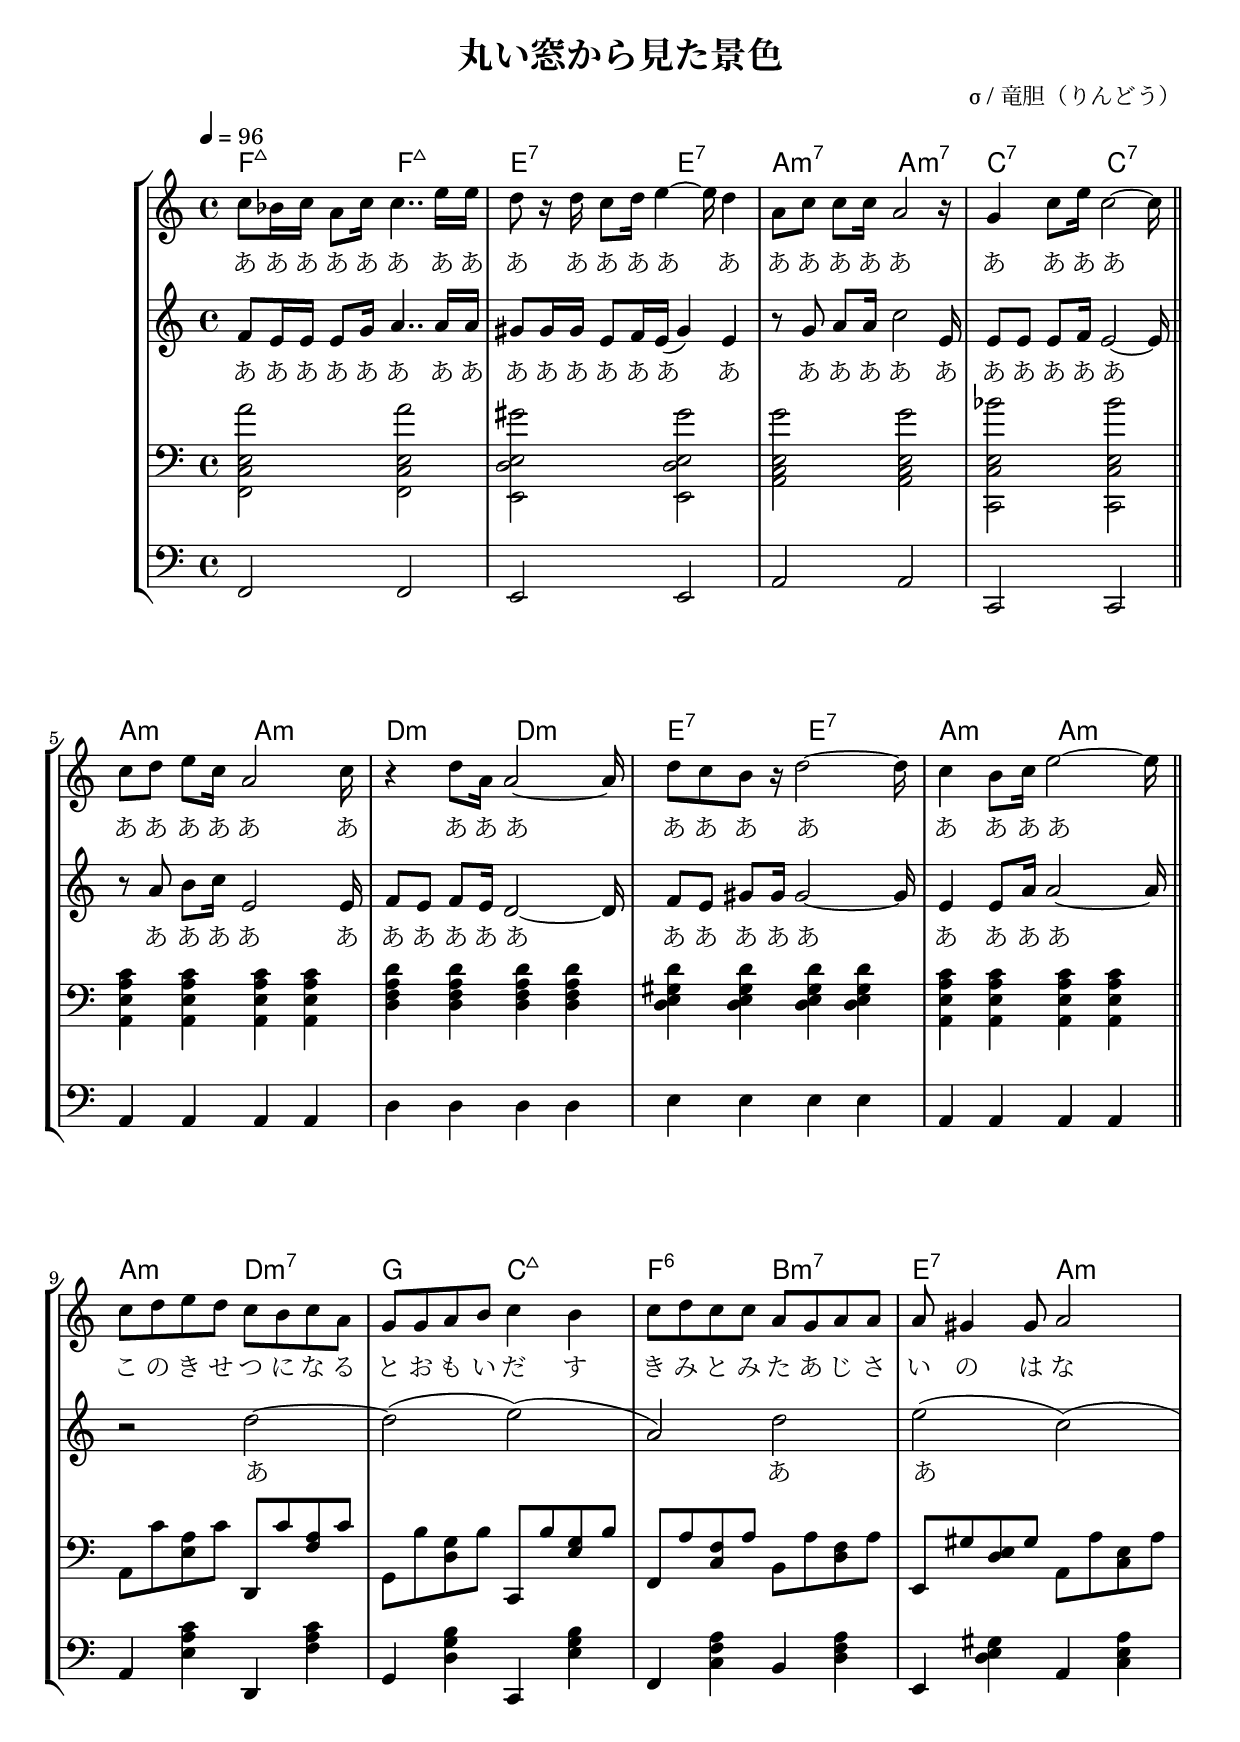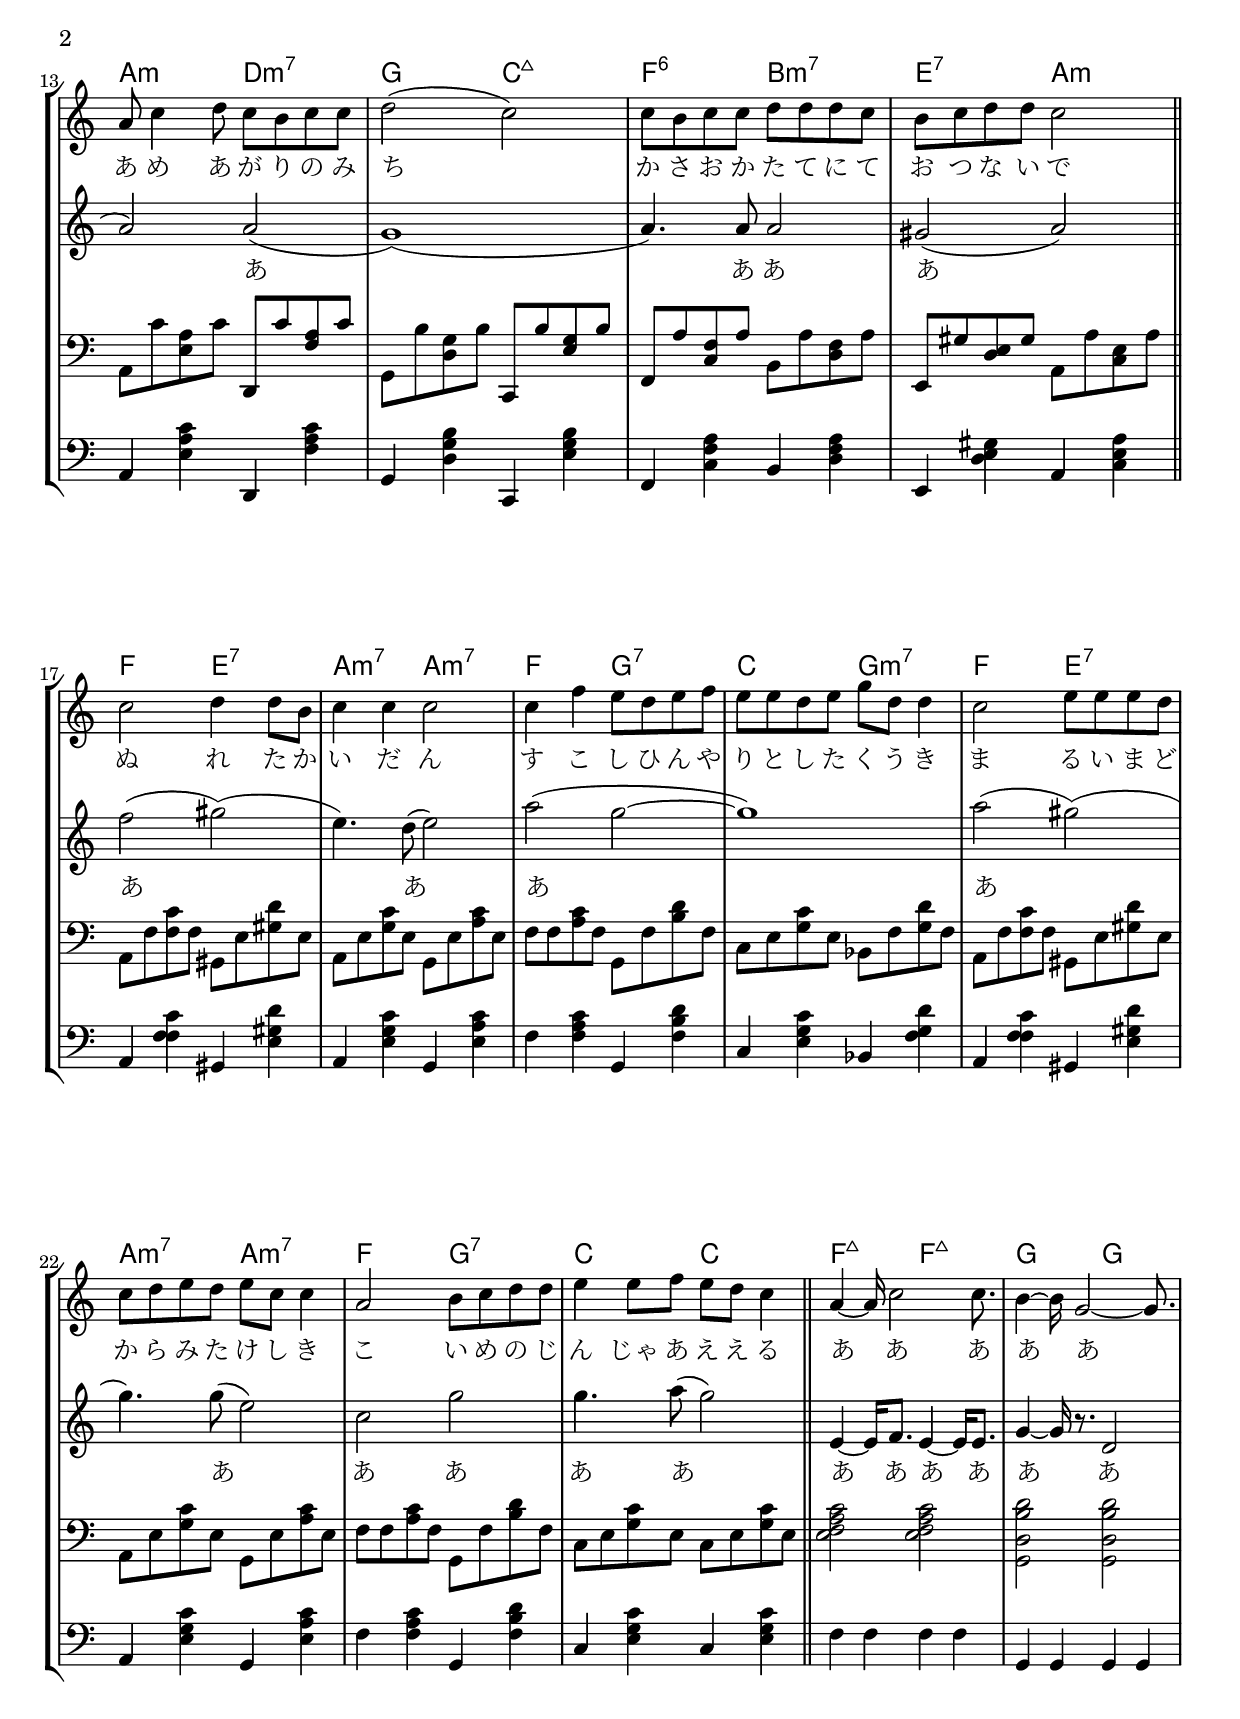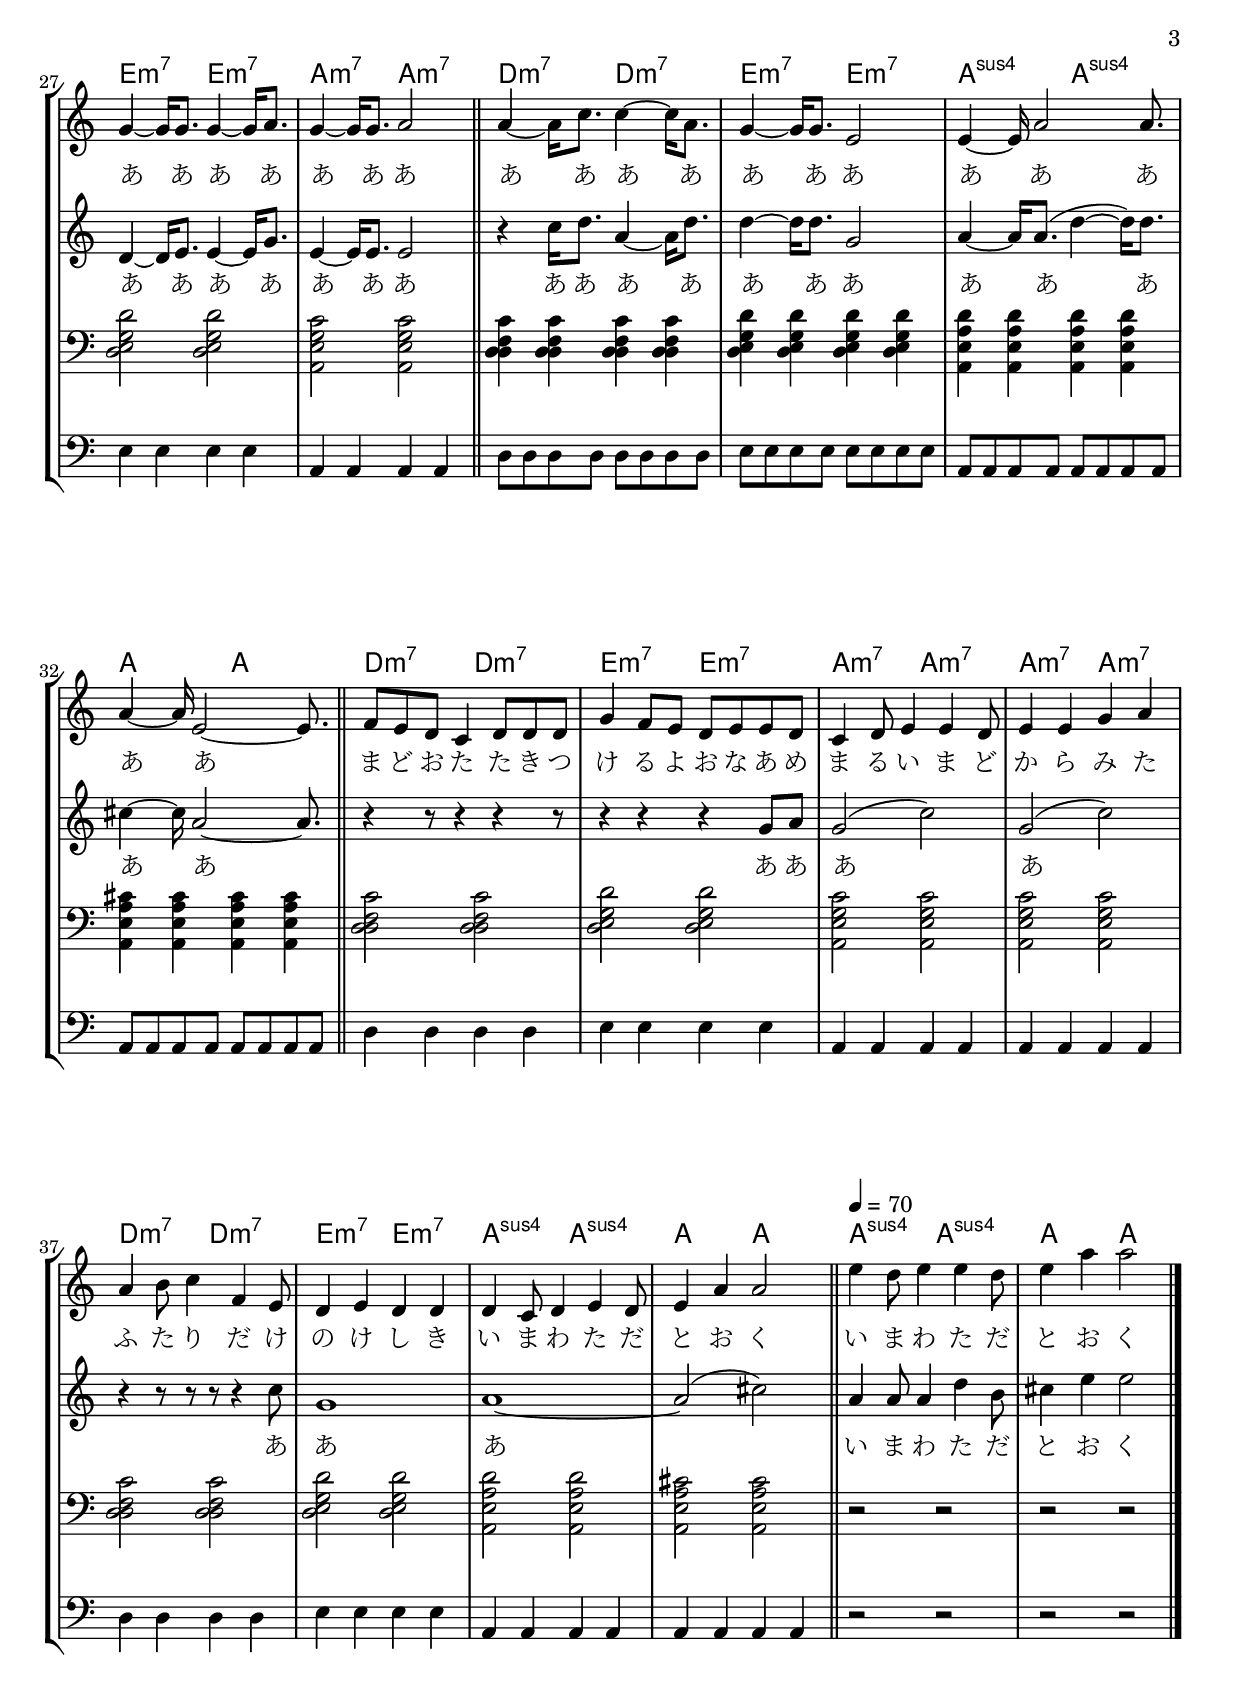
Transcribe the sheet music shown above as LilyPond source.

\version "2.12.1"

\header {
	title = \markup {丸い窓から見た景色}
	composer = \markup \center-column {"σ / 竜胆（りんどう）"}
}

harmony = \chordmode {
	f2:maj7 f:maj7 e:7 e:7 a:min7 a:min7 c:7 c:7 

	a:m a:m d:m d:m e:7 e:7 a:m a:m 

	a:m d:min7 g c:maj7 f:6 b:m7 e:7 a:m a:m d:min7 g c:maj7 f:6 b:m7 e:7 a:m 

	f e:7 a:min7 a:min7 f g:7 c g:min7 f e:7 a:min7 a:min7 f g:7 c c 

	f:maj7 f:maj7 g g e:min7 e:min7 a:min7 a:min7 

	d:min7 d:min7 e:min7 e:min7 a:sus4 a:sus4 a a 

	d:min7 d:min7 e:min7 e:min7 a:min7 a:min7 a:min7 a:min7 d:min7 d:min7 e:min7 e:min7 a:sus4 a:sus4 a a 

	a:sus4 a:sus4 a a 
}

melody = {
	\set Staff.midiInstrument = #"Flute"
		\key c \major
	\tempo 4 = 96
c''8  bes'16  c''16  a'8  c''16  c''4..  e''16  e''16 
	d''8  r16  d''16  c''8  d''16  e''4~e''16  d''4 
	a'8  c''8  c''8  c''16  a'2  r16 
	g'4  c''8  e''16  c''2~c''16
	\set Staff.midiInstrument = #"Flute"
	c''8  d''8  e''8  c''16  a'2  c''16 
	r4  d''8  a'16  a'2~a'16 
	d''8  c''8  b'8  r16  d''2~d''16 
	c''4  b'8  c''16  e''2~e''16
	\set Staff.midiInstrument = #"mmi0.42"
	c''8  d''8  e''8  d''8  c''8  b'8  c''8  a'8 
	g'8  g'8  a'8  b'8  c''4  b'4 
	c''8  d''8  c''8  c''8  a'8  g'8  a'8  a'8 
	a'8  gis'4  gis'8  a'2 
	a'8  c''4  d''8  c''8  b'8  c''8  c''8 
	d''2  (c''2) 
	c''8  b'8  c''8  c''8  d''8  d''8  d''8  c''8 
	b'8  c''8  d''8  d''8  c''2
	\set Staff.midiInstrument = #"mmi0.42"
	c''2  d''4  d''8  b'8 
	c''4  c''4  c''2 
	c''4  f''4  e''8  d''8  e''8  f''8 
	e''8  e''8  d''8  e''8  g''8  d''8  d''4 
	c''2  e''8  e''8  e''8  d''8 
	c''8  d''8  e''8  d''8  e''8  c''8  c''4 
	a'2  b'8  c''8  d''8  d''8 
	e''4  e''8  f''8  e''8  d''8  c''4
	\set Staff.midiInstrument = #"Acoustic Guitar (nylon)"
	a'4~a'16  c''2  c''8. 
	b'4~b'16  g'2~g'8. 
	g'4~g'16  g'8.  g'4~g'16  a'8. 
	g'4~g'16  g'8.  a'2
	\set Staff.midiInstrument = #"Acoustic Guitar (nylon)"
	a'4~a'16  c''8.  c''4~c''16  a'8. 
	g'4~g'16  g'8.  e'2 
	e'4~e'16  a'2  a'8. 
	a'4~a'16  e'2~e'8.
	\set Staff.midiInstrument = #"mmi0.42"
	f'8  e'8  d'8  c'4  d'8  d'8  d'8 
	g'4  f'8  e'8  d'8  e'8  e'8  d'8 
	c'4  d'8  e'4  e'4  d'8 
	e'4  e'4  g'4  a'4 
	a'4  b'8  c''4  f'4  e'8 
	d'4  e'4  d'4  d'4 
	d'4  c'8  d'4  e'4  d'8 
	e'4  a'4  a'2
	\set Staff.midiInstrument = #"Music box"
		\tempo 4 = 70
e''4  d''8  e''4  e''4  d''8 
	e''4  a''4  a''2
	\bar "|."
}

words = \lyricmode {
	あ  あ  あ  あ  あ  あ  あ  あ  あ  あ  あ  あ  あ  あ  あ  あ  あ  あ  あ  あ  あ  あ  あ  
	あ  あ  あ  あ  あ  あ  あ  あ  あ  あ  あ  あ  あ  あ  あ  あ  あ  
	こ  の  き  せ  つ  に  な  る  と  お  も  い  だ  す  き  み  と  み  た  あ  じ  さ  い  の  は  な  あ  め  あ  が  り  の  み  ち  か  さ  お  か  た  て  に  て  お  つ  な  い  で  
	ぬ  れ  た  か  い  だ  ん  す  こ  し  ひ  ん  や  り  と  し  た  く  う  き  ま  る  い  ま  ど  か  ら  み  た  け  し  き  こ  い  め  の  じ  ん  じゃ  あ  え  え  る  
	あ  あ  あ  あ  あ  あ  あ  あ  あ  あ  あ  あ  
	あ  あ  あ  あ  あ  あ  あ  あ  あ  あ  あ  あ  
	ま  ど  お  た  た  き  つ  け  る  よ  お  な  あ  め  ま  る  い  ま  ど  か  ら  み  た  ふ  た  り  だ  け  の  け  し  き  い  ま  わ  た  だ  と  お  く  
	い  ま  わ  た  だ  と  お  く  
}

secondmelody = {
	\set Staff.midiInstrument = #"Clarinet"
		\key c \major
	\tempo 4 = 96
f'8  e'16  e'16  e'8  g'16  a'4..  a'16  a'16 
	gis'8  gis'16  gis'16  e'8  f'16  e'16  (gis'4)  e'4 
	r8  g'8  a'8  a'16  c''2  e'16 
	e'8  e'8  e'8  f'16  e'2~e'16
	\set Staff.midiInstrument = #"Clarinet"
	r8  a'8  b'8  c''16  e'2  e'16 
	f'8  e'8  f'8  e'16  d'2~d'16 
	f'8  e'8  gis'8  gis'16  gis'2~gis'16 
	e'4  e'8  a'16  a'2~a'16
	\set Staff.midiInstrument = #"Violin"
	r2 d''2~ 
	d''2  (e''2) 
	(a'2)  d''2 
	e''2  (c''2) 
	(a'2)  a'2 
	(g'1) 
	(a'4.)  a'8  a'2 
	gis'2  (a'2)
	\set Staff.midiInstrument = #"Violin"
	f''2  (gis''2) 
	(e''4.)  d''8  (e''2) 
	a''2  (g''2~ 
	g''1) 
	 a''2  (gis''2) 
	(g''4.)  g''8  (e''2) 
	c''2  g''2 
	g''4.  a''8  (g''2)
	\set Staff.midiInstrument = #"Trumpet"
	e'4~e'16  f'8.  e'4~e'16  e'8. 
	g'4~g'16  r8.  d'2 
	d'4~d'16  e'8.  e'4~e'16  g'8. 
	e'4~e'16  e'8.  e'2
	\set Staff.midiInstrument = #"Trumpet"
	r4  c''16  d''8.  a'4~a'16  d''8. 
	d''4~d''16  d''8.  g'2 
	a'4~a'16  a'8.  (d''4~d''16)  d''8. 
	cis''4~cis''16  a'2~a'8.
	\set Staff.midiInstrument = #"Choir Aahs"
	r4  r8  r4  r4  r8 
	r4  r4  r4  g'8  a'8 
	g'2  (c''2) 
	g'2  (c''2) 
	r4  r8  r8  r8  r4  c''8 
	g'1 
	a'1~ 
	a'2  (cis''2)
	\set Staff.midiInstrument = #"Music box"
		\tempo 4 = 70
a'4  a'8  a'4  d''4  b'8 
	cis''4  e''4  e''2
	\bar "|."
}

secondwords = \lyricmode {
	あ  あ  あ  あ  あ  あ  あ  あ  あ  あ  あ  あ  あ  あ  あ  あ  あ  あ  あ  あ  あ  あ  あ  あ  あ  
	あ  あ  あ  あ  あ  あ  あ  あ  あ  あ  あ  あ  あ  あ  あ  あ  あ  あ  あ  
	あ  あ  あ  あ  あ  あ  あ  
	あ  あ  あ  あ  あ  あ  あ  あ  あ  
	あ  あ  あ  あ  あ  あ  あ  あ  あ  あ  あ  あ  あ  
	あ  あ  あ  あ  あ  あ  あ  あ  あ  あ  あ  あ  
	あ  あ  あ  あ  あ  あ  あ  
	い  ま  わ  た  だ  と  お  く  
}

tempochange = {
	\tempo 4 = 96
	r1 | r1 | r1 | r1 \bar "||"
	\tempo 4 = 96
	r1 | r1 | r1 | r1 \bar "||"
	\tempo 4 = 96
	r1 | r1 | r1 | r1 | r1 | r1 | r1 | r1 \bar "||"
	\tempo 4 = 96
	r1 | r1 | r1 | r1 | r1 | r1 | r1 | r1 \bar "||"
	\tempo 4 = 96
	r1 | r1 | r1 | r1 \bar "||"
	\tempo 4 = 96
	r1 | r1 | r1 | r1 \bar "||"
	\tempo 4 = 96
	r1 | r1 | r1 | r1 | r1 | r1 | r1 | r1 \bar "||"
	\tempo 4 = 70
	r1 | r1 \bar "|."
}

mainacc = {
	\clef bass
	\set Staff.midiInstrument = #"Acoustic grand"
	\key c \major
	\tempo 4 = 96
	<f, c e a'>2
	<f, c e a'>2
	<e, d e gis'>2
	<e, d e gis'>2
	<a, c e g'>2
	<a, c e g'>2
	<c, c e bes'>2
	<c, c e bes'>2
	\bar "||"

	\set Staff.midiInstrument = #"Acoustic grand"
	<a, e a c'>4 <a, e a c'>4
	<a, e a c'>4 <a, e a c'>4
	<d f a d'>4 <d f a d'>4
	<d f a d'>4 <d f a d'>4
	<e d gis d'>4 <e d gis d'>4
	<e d gis d'>4 <e d gis d'>4
	<a, e a c'>4 <a, e a c'>4
	<a, e a c'>4 <a, e a c'>4
	\bar "||"

	\set Staff.midiInstrument = #"orchestral strings"
	a,8 c' <e a> c'
	d,8 c' <f a> c'
	g,8 b <d g> b
	c,8 b <e g> b
	f,8 a <c f> a
	b,8 a <d f> a
	e,8 gis <d e> gis
	a,8 a <c e> a
	a,8 c' <e a> c'
	d,8 c' <f a> c'
	g,8 b <d g> b
	c,8 b <e g> b
	f,8 a <c f> a
	b,8 a <d f> a
	e,8 gis <d e> gis
	a,8 a <c e> a
	\bar "||"

	\set Staff.midiInstrument = #"orchestral strings"
	a,8 f <f c'> f
	gis,8 e <gis d'> e
	a,8 e <g c'> e
	g,8 e <a c'> e
	f8 f <a c'> f
	g,8 f <b d'> f
	c8 e <g c'> e
	bes,8 f <g d'> f
	a,8 f <f c'> f
	gis,8 e <gis d'> e
	a,8 e <g c'> e
	g,8 e <a c'> e
	f8 f <a c'> f
	g,8 f <b d'> f
	c8 e <g c'> e
	c8 e <g c'> e
	\bar "||"

	\set Staff.midiInstrument = #"Honky-tonk"
	<f e a c'>2
	<f e a c'>2
	<g, d b d'>2
	<g, d b d'>2
	<e d g d'>2
	<e d g d'>2
	<a, e g c'>2
	<a, e g c'>2
	\bar "||"

	\set Staff.midiInstrument = #"Honky-tonk"
	<d d f c'>4 <d d f c'>4
	<d d f c'>4 <d d f c'>4
	<e d g d'>4 <e d g d'>4
	<e d g d'>4 <e d g d'>4
	<a, e a d'>4 <a, e a d'>4
	<a, e a d'>4 <a, e a d'>4
	<a, e a cis'>4 <a, e a cis'>4
	<a, e a cis'>4 <a, e a cis'>4
	\bar "||"

	\set Staff.midiInstrument = #"Acoustic Guitar (steel)"
	<d d f c'>2
	<d d f c'>2
	<e d g d'>2
	<e d g d'>2
	<a, e g c'>2
	<a, e g c'>2
	<a, e g c'>2
	<a, e g c'>2
	<d d f c'>2
	<d d f c'>2
	<e d g d'>2
	<e d g d'>2
	<a, e a d'>2
	<a, e a d'>2
	<a, e a cis'>2
	<a, e a cis'>2
	\bar "||"

	\set Staff.midiInstrument = #"Acoustic grand"
	\tempo 4 = 70
	r2
	r2
	r2
	r2
	\bar "|."
}

subacc = {
	\clef bass
	\set Staff.midiInstrument = #"Electric Bass (finger)"
	\key c \major
	\tempo 4 = 96
	f,2
	f,2
	e,2
	e,2
	a,2
	a,2
	c,2
	c,2
	\bar "||"

	\set Staff.midiInstrument = #"Electric Bass (finger)"
	a,4 a,4
	a,4 a,4
	d4 d4
	d4 d4
	e4 e4
	e4 e4
	a,4 a,4
	a,4 a,4
	\bar "||"

	\set Staff.midiInstrument = #"Electric Guitar (clean)"
	a,4 <e a c'>4
	d,4 <f a c'>4
	g,4 <d g b>4
	c,4 <e g b>4
	f,4 <c f a>4
	b,4 <d f a>4
	e,4 <d e gis>4
	a,4 <c e a>4
	a,4 <e a c'>4
	d,4 <f a c'>4
	g,4 <d g b>4
	c,4 <e g b>4
	f,4 <c f a>4
	b,4 <d f a>4
	e,4 <d e gis>4
	a,4 <c e a>4
	\bar "||"

	\set Staff.midiInstrument = #"Electric Guitar (clean)"
	a,4 <f f c'>4
	gis,4 <e gis d'>4
	a,4 <e g c'>4
	g,4 <e a c'>4
	f4 <f a c'>4
	g,4 <f b d'>4
	c4 <e g c'>4
	bes,4 <f g d'>4
	a,4 <f f c'>4
	gis,4 <e gis d'>4
	a,4 <e g c'>4
	g,4 <e a c'>4
	f4 <f a c'>4
	g,4 <f b d'>4
	c4 <e g c'>4
	c4 <e g c'>4
	\bar "||"

	\set Staff.midiInstrument = #"Rock Organ"
	f4 f4
	f4 f4
	g,4 g,4
	g,4 g,4
	e4 e4
	e4 e4
	a,4 a,4
	a,4 a,4
	\bar "||"

	\set Staff.midiInstrument = #"Rock Organ"
	d8 d8 d8 d8
	d8 d8 d8 d8
	e8 e8 e8 e8
	e8 e8 e8 e8
	a,8 a,8 a,8 a,8
	a,8 a,8 a,8 a,8
	a,8 a,8 a,8 a,8
	a,8 a,8 a,8 a,8
	\bar "||"

	\set Staff.midiInstrument = #"Brass Section"
	d4 d4
	d4 d4
	e4 e4
	e4 e4
	a,4 a,4
	a,4 a,4
	a,4 a,4
	a,4 a,4
	d4 d4
	d4 d4
	e4 e4
	e4 e4
	a,4 a,4
	a,4 a,4
	a,4 a,4
	a,4 a,4
	\bar "||"

	\set Staff.midiInstrument = #"Acoustic grand"
	\tempo 4 = 70
	r2
	r2
	r2
	r2
	\bar "|."
}

percA = {
	\drummode {
	r1 |r1 |r1 |r1 \bar "||"
	r1  |r2. hho4  |r1  |r2. hho4  \bar "||"
	hh4 hh8 hh2 r8  |\times 16/32{ hh2 hh8. hh8. hh4. hh2. } |hh4 hh8 hh2 r8  |hh4 hh8 hh4 hh4.  |hh4 hh8 hh2 r8  |\times 16/32{ hh2 hh8. hh8. hh4. hh2. } |hh4 hh8 hh2 r8  |\times 16/32{ hh2 hh8. hh1 r4 r16 } \bar "||"
	r8 cymr16 cymr16 cymr8 cymr16 cymr16 cymr8 cymr16 cymr16 cymr8 cymr8  |cymr8 cymr16 cymr16 cymr8 cymr16 cymr16 cymr8 cymr16 cymr16 cymr8 cymr8  |cymr8 cymr16 cymr16 cymr8 cymr16 cymr16 cymr8 cymr16 cymr16 cymr8 cymr16 cymr16  |cymr8 cymr16 cymr16 cymr8 cymr16 cymr16 cymr8 cymr16 cymr16 cymr8 cymr8  |r8 cymr16 cymr16 cymr8 cymr16 cymr16 cymr8 cymr16 cymr16 cymr8 cymr8  |cymr8 cymr16 cymr16 cymr8 cymr16 cymr16 cymr8 cymr16 cymr16 cymr8 cymr8  |cymr8 cymr16 cymr16 cymr8 cymr16 cymr16 cymr8 cymr16 cymr16 cymr8 cymr16 cymr16  |cymr8 cymr16 cymr16 cymr8 cymr16 cymr16 cymr8 cymr16 cymr16 cymr8 cymr8  \bar "||"
	r1 |r1 |r1 |r1 \bar "||"
	r1  |r1  |r1  |r2 r8 hho4 hho8  \bar "||"
	cymr4 cymr4 cymr4 cymr4  |cymr4 cymr8 cymr16 cymr16 cymr4 cymr4  |cymr4 cymr4 cymr4 cymr4  |cymr4 cymr2.  |cymr4 cymr4 cymr4 cymr4  |cymr4 cymr8 cymr16 cymr16 cymr4 cymr4  |cymr4 cymr4 cymr4 cymr4  |cymr4 cymr2.  \bar "||"
	r1 |r1 \bar "|."
	}
}

percB = {
	\drummode {
	r1 |r1 |r1 |r1 \bar "||"
	r16 hhp16 hhp8 hhp16 hhp8 hhp2 r16  |r16 hhp16 hhp8 hhp16 hhp8 hhp2 r16  |r16 hhp16 hhp8 hhp16 hhp8 hhp2 r16  |r16 hhp16 hhp8 hhp16 hhp8 hhp2 hhp16  \bar "||"
	r16 hhp8 hhp8 hhp2 r8.  |\times 16/32{ r8 hhp4 hhp4 hhp8 hhp2 r8 hhp2 r8 } |r16 hhp8 hhp8 hhp2 r8.  |r16 hhp8 hhp8 hhp8. hhp2  |r16 hhp8 hhp8 hhp2 r8.  |\times 16/32{ r8 hhp4 hhp4 hhp8 hhp2 r8 hhp2 r8 } |r16 hhp8 hhp8 hhp2 r8.  |\times 16/32{ r8 hhp4 hhp4 hhp8 hhp1 r4 } \bar "||"
	r4 sn2 sn4  |r4 sn8 sn4. sn4  |r4 sn2 sn4  |r4 sn8 sn4. sn4  |r4 sn2 sn4  |r4 sn8 sn4. sn4  |r4 sn2 sn4  |r4 sn2 sn8 sn16 sn16  \bar "||"
	r1 |r1 |r1 |r1 \bar "||"
	r4. hhp2 hhp8  |r4. hhp2 hhp8  |r4. hhp2 hhp8  |hhp4 hhp4 hhp4 hhp4  \bar "||"
	r2 sn2  |r2 sn2  |r2 sn2  |r8 sn8 sn2.  |r2 sn2  |r2 sn2  |r2 sn2  |r8 sn8 sn2.  \bar "||"
	r1 |r1 \bar "|."
	}
}

percC = {
	\drummode {
	r1 |r1 |r1 |r1 \bar "||"
	hh8. hh8. hh2 r8  |hh8. hh8. hh2 hh8  |hh8. hh8. hh2 r8  |hh8. hh8. hh4 hh4 hh8  \bar "||"
	r1  |\times 16/32{ r1 r2 hho2 } |r1  |\times 16/32{ r1 r2 hho2 } |r1  |\times 16/32{ r1 r2 hho2 } |r1  |\times 16/32{ r1 r2 hho2 } \bar "||"
	bd8. bd16 bd8. bd16 bd8. bd16 bd8. bd16  |bd8. bd16 bd8. bd16 bd8. bd16 bd4  |bd8. bd16 bd8. bd16 bd8. bd16 bd8. bd16  |bd8. bd16 bd8. bd16 bd8. bd16 bd4  |bd8. bd16 bd8. bd16 bd8. bd16 bd8. bd16  |bd8. bd16 bd8. bd16 bd8. bd16 bd4  |bd8. bd16 bd8. bd16 bd8. bd16 bd8. bd16  |bd8. bd16 bd8. bd16 bd8. bd16 bd8. bd16  \bar "||"
	r1 |r1 |r1 |r1 \bar "||"
	hh4 hh4 hh4 hh4  |hh4 hh4 hh4 hh4  |hh4 hh4 hh4 hh4  |r4. hh2 r8  \bar "||"
	bd2. r8 bd8  |bd2. r8 bd8  |bd2. r8 bd8  |bd4. bd8 bd4. bd8  |bd2. r8 bd8  |bd2. r8 bd8  |bd2. r8 bd8  |bd2 r8 bd4.  \bar "||"
	r1 |r1 \bar "|."
	}
}

percD = {
	\drummode {
	r1 |r1 |r1 |r1 \bar "||"
	r2 ss2  |r2 ss2  |r2 ss2  |r2 ss2  \bar "||"
	bd8. bd8. bd2 bd8  |\times 16/32{ bd4. bd4. bd2 bd2 bd4 } |bd8. bd8. bd2 bd8  |bd8. bd8. bd2 r8  |bd8. bd8. bd2 bd8  |\times 16/32{ bd4. bd4. bd2 bd2 bd4 } |bd8. bd8. bd2 bd8  |\times 16/32{ bd4. bd4. bd8 bd2 r8 bd2 } \bar "||"
	r1  |r2 r16 tommh4. r16  |r1  |r2 r16 tommh4. r16  |r1  |r2 r16 tommh4. r16  |r1  |r4. tommh2 r8  \bar "||"
	r1 |r1 |r1 |r1 \bar "||"
	bd2. r8 bd8  |bd8. bd8. bd2 bd8  |bd2. r8 bd8  |bd8. bd4. r16 bd4 bd8  \bar "||"
	r1 |r1 |r1 |r2 r8 tommh8 tommh4  |r1 |r1 |r1 |r8. tommh8. tommh2 r8  \bar "||"
	r1 |r1 \bar "|."
	}
}

percE = {
	\drummode {
	r1 |r1 |r1 |r1 \bar "||"
	bd2 r8 bd4 bd8  |bd4. bd4 bd4 bd8  |bd2 r8 bd4 bd8  |bd4. bd4 bd4.  \bar "||"
	r2 ss2  |\times 16/32{ r1 ss1 } |r2 ss2  |\times 16/32{ r1 ss1 } |r2 ss2  |\times 16/32{ r1 ss1 } |r2 ss2  |\times 16/32{ r1 ss1 } \bar "||"
	r1  |r2. r8 toml8  |r1  |r2. r8 toml8  |r1  |r2. r8 toml8  |r1  |r2 r16 toml4. r16  \bar "||"
	r1 |r1 |r1 |r1 \bar "||"
	r1 | r1 | r1 | r1 \bar "||"
	r1 |r1 |r1 |r2. r8 toml8  |r1 |r1 |r1 |r2. toml8 toml8  \bar "||"
	r1 |r1 \bar "|."
	}
}

percF = {
	\drummode {
	r1 | r1 | r1 | r1 \bar "||"
	r1 | r1 | r1 | r1 \bar "||"
	r1 |r1 |r1 |r2 r8. sn16 sn4  |r1 |r1 |r1 |\times 16/32{ r1 sn4 sn8 sn2 r8 } \bar "||"
	cymc1  |r1 |r1 |r1 |cymc1  |r1 |r1 |r1 \bar "||"
	r1 | r1 | r1 | r1 \bar "||"
	r1 | r1 | r1 | r1 \bar "||"
	r1 |r1 |r1 |r1 |r1 |r1 |r1 |hho1  \bar "||"
	r1 | r1 \bar "|."
	}
}

percG = {
	\drummode {
	r1 | r1 | r1 | r1 \bar "||"
	r1 | r1 | r1 | r1 \bar "||"
	r1 |r1 |r1 |r2. r8 tomml8  |r1 |r1 |r1 |r2. r8 tomml8  \bar "||"
	r1 | r1 | r1 | r1 | r1 | r1 | r1 | r1 \bar "||"
	r1 | r1 | r1 | r1 \bar "||"
	r1 | r1 | r1 | r1 \bar "||"
	r1 | r1 | r1 | r1 | r1 | r1 | r1 | r1 \bar "||"
	r1 | r1 \bar "|."
	}
}

percH = {
	\drummode {
	r1 | r1 | r1 | r1 \bar "||"
	r1 | r1 | r1 | r1 \bar "||"
	r1 |r1 |r1 |r1 |r1 |r1 |r1 |\times 16/32{ r1 r2 r8 tommh4. } \bar "||"
	r1 | r1 | r1 | r1 | r1 | r1 | r1 | r1 \bar "||"
	r1 | r1 | r1 | r1 \bar "||"
	r1 | r1 | r1 | r1 \bar "||"
	r1 | r1 | r1 | r1 | r1 | r1 | r1 | r1 \bar "||"
	r1 | r1 \bar "|."
	}
}

percI = {
	\drummode {
	r1 | r1 | r1 | r1 \bar "||"
	r1 | r1 | r1 | r1 \bar "||"
	r1 |r1 |r1 |r1 |r1 |r1 |r1 |\times 16/32{ r1 r2. tomfh4 } \bar "||"
	r1 | r1 | r1 | r1 | r1 | r1 | r1 | r1 \bar "||"
	r1 | r1 | r1 | r1 \bar "||"
	r1 | r1 | r1 | r1 \bar "||"
	r1 | r1 | r1 | r1 | r1 | r1 | r1 | r1 \bar "||"
	r1 | r1 \bar "|."
	}
}

\score {
	<<
		\new StaffGroup <<
			\new ChordNames {\harmony}
			\new Voice = "melody" {\melody}
			\new Lyrics \lyricsto "melody" \words
			\new Voice = "secondmelody" {\secondmelody}
			\new Lyrics \lyricsto "secondmelody" \secondwords
			\new Staff = "mainacc" {\mainacc}
			\new Staff = "subacc" {\subacc}
		>>
	>>
	\layout { }
}
